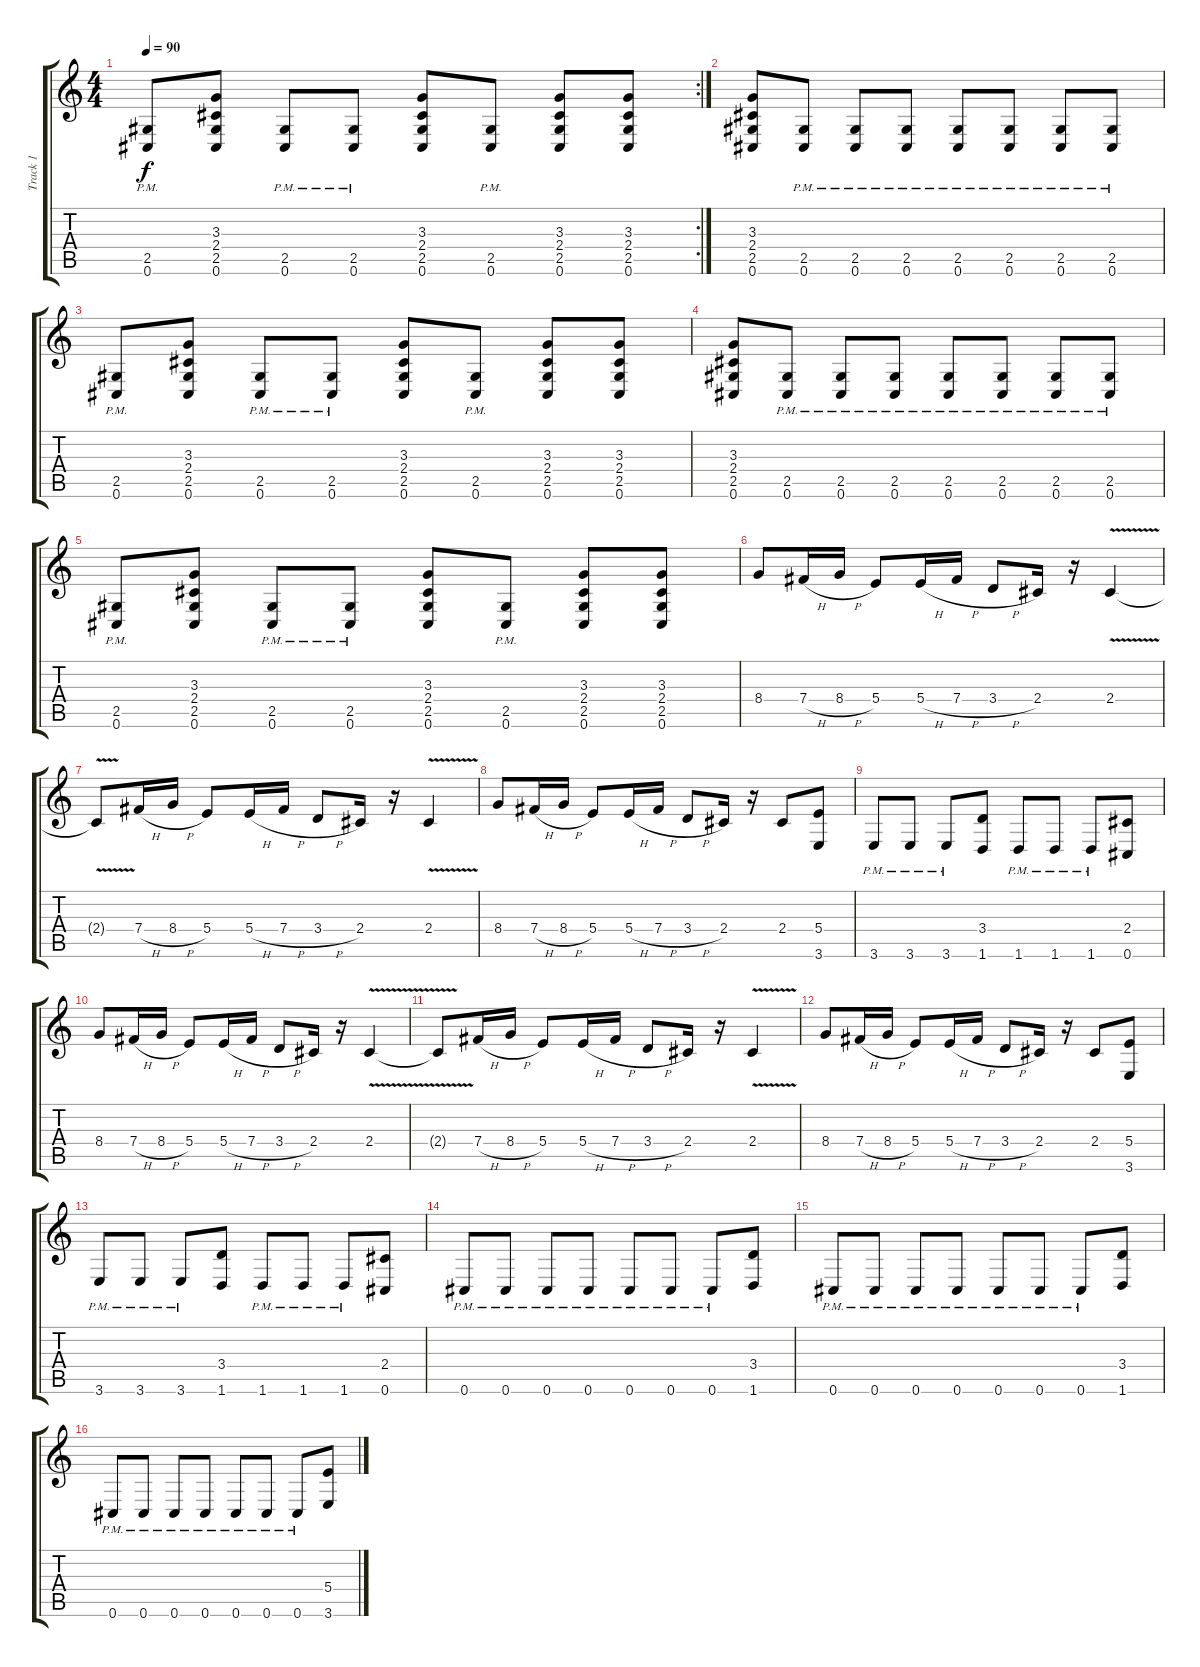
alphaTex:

\track ("Track 1" "Track 1") {instrument distortionguitar}
\staff {score tabs}
\tuning (Db4 Ab3 E3 B2 Gb2 Db2) {hide}
\rc 2
\ts (4 4)
\tempo 90
\clef g2
\ks c
(2.5{pm} 0.6{pm}).8{dy f} (3.3 2.4 2.5 0.6).8 (2.5{pm} 0.6{pm}).8 (2.5{pm} 0.6{pm}).8 (3.3 2.4 2.5 0.6).8 (2.5{pm} 0.6{pm}).8 (3.3 2.4 2.5 0.6).8 (3.3 2.4 2.5 0.6).8 |
(3.3 2.4 2.5 0.6).8{instrument distortionguitar} (2.5{pm} 0.6{pm}).8 (2.5{pm} 0.6{pm}).8 (2.5{pm} 0.6{pm}).8 (2.5{pm} 0.6{pm}).8 (2.5{pm} 0.6{pm}).8 (2.5{pm} 0.6{pm}).8 (2.5{pm} 0.6{pm}).8 |
(2.5{pm} 0.6{pm}).8 (3.3 2.4 2.5 0.6).8 (2.5{pm} 0.6{pm}).8 (2.5{pm} 0.6{pm}).8 (3.3 2.4 2.5 0.6).8 (2.5{pm} 0.6{pm}).8 (3.3 2.4 2.5 0.6).8 (3.3 2.4 2.5 0.6).8 |
(3.3 2.4 2.5 0.6).8{instrument distortionguitar} (2.5{pm} 0.6{pm}).8 (2.5{pm} 0.6{pm}).8 (2.5{pm} 0.6{pm}).8 (2.5{pm} 0.6{pm}).8 (2.5{pm} 0.6{pm}).8 (2.5{pm} 0.6{pm}).8 (2.5{pm} 0.6{pm}).8 |
(2.5{pm} 0.6{pm}).8 (3.3 2.4 2.5 0.6).8 (2.5{pm} 0.6{pm}).8 (2.5{pm} 0.6{pm}).8 (3.3 2.4 2.5 0.6).8 (2.5{pm} 0.6{pm}).8 (3.3 2.4 2.5 0.6).8 (3.3 2.4 2.5 0.6).8 |
8.4.8 7.4{h}.16 8.4{h}.16 5.4.8 5.4{h}.16 7.4{h}.16 3.4{h}.8 2.4.16 r.16 2.4{v}.4 |
2.4{t}.8 7.4{h}.16 8.4{h}.16 5.4.8 5.4{h}.16 7.4{h}.16 3.4{h}.8 2.4.16 r.16 2.4{v}.4 |
8.4.8 7.4{h}.16 8.4{h}.16 5.4.8 5.4{h}.16 7.4{h}.16 3.4{h}.8 2.4.16 r.16 2.4.8 (5.4 3.6).8 |
3.6{pm}.8 3.6{pm}.8 3.6{pm}.8 (3.4 1.6).8 1.6{pm}.8 1.6{pm}.8 1.6{pm}.8 (2.4 0.6).8 |
8.4.8 7.4{h}.16 8.4{h}.16 5.4.8 5.4{h}.16 7.4{h}.16 3.4{h}.8 2.4.16 r.16 2.4{v}.4 |
2.4{t}.8 7.4{h}.16 8.4{h}.16 5.4.8 5.4{h}.16 7.4{h}.16 3.4{h}.8 2.4.16 r.16 2.4{v}.4 |
8.4.8 7.4{h}.16 8.4{h}.16 5.4.8 5.4{h}.16 7.4{h}.16 3.4{h}.8 2.4.16 r.16 2.4.8 (5.4 3.6).8 |
3.6{pm}.8 3.6{pm}.8 3.6{pm}.8 (3.4 1.6).8 1.6{pm}.8 1.6{pm}.8 1.6{pm}.8 (2.4 0.6).8 |
0.6{pm}.8 0.6{pm}.8 0.6{pm}.8 0.6{pm}.8 0.6{pm}.8 0.6{pm}.8 0.6{pm}.8 (3.4 1.6).8 |
0.6{pm}.8 0.6{pm}.8 0.6{pm}.8 0.6{pm}.8 0.6{pm}.8 0.6{pm}.8 0.6{pm}.8 (3.4 1.6).8 |
0.6{pm}.8 0.6{pm}.8 0.6{pm}.8 0.6{pm}.8 0.6{pm}.8 0.6{pm}.8 0.6{pm}.8 (5.4 3.6).8
